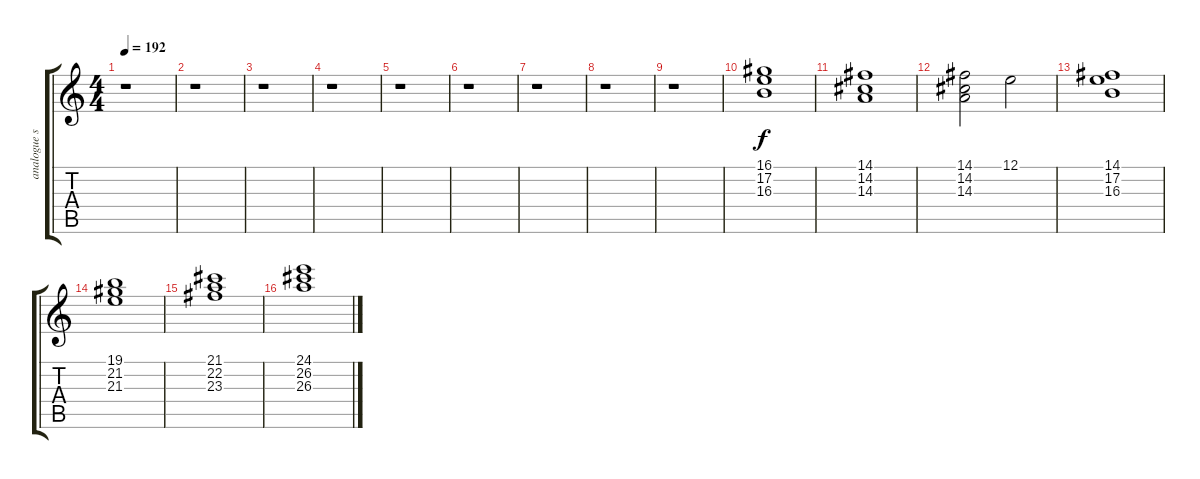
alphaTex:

\track ("analogue strings (synstr2)" "analogue s") {instrument synthstrings2}
\staff {score tabs}
\tuning (E4 B3 G3 D3 A2 E2) {hide}
\ts (4 4)
\tempo 192
\clef g2
\ks c
r.1{dy f} |
r.1 |
r.1 |
r.1 |
r.1 |
r.1 |
r.1 |
r.1 |
r.1 |
(16.1 17.2 16.3).1 |
(14.1 14.2 14.3).1 |
(14.1 14.2 14.3).2 12.1.2 |
(14.1 17.2 16.3).1 |
(19.1 21.2 21.3).1 |
(21.1 22.2 23.3).1 |
(24.1 26.2 26.3).1
